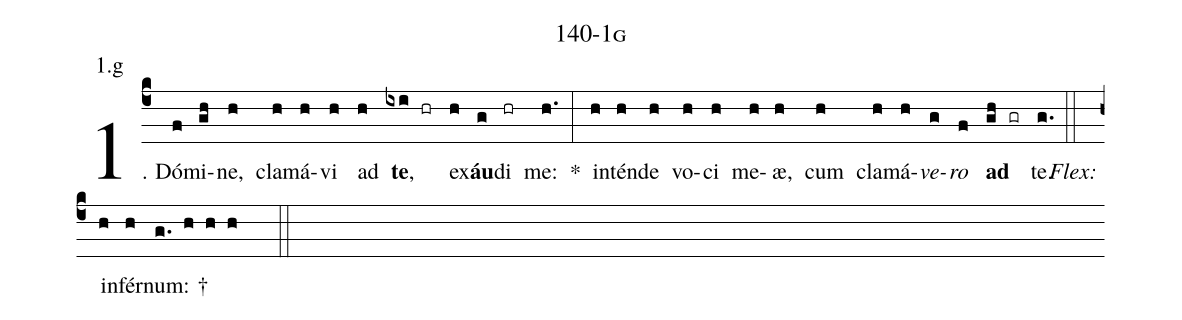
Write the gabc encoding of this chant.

name: 140-1g;
annotation: 1.g;
%%
(c4)1. Dó(f)mi(gh)ne,(h) cla(h)má(h)vi(h) ad(h) <b>te</b>,(ixi hr) ex(h)<b>áu</b>(g)di(hr) me:(h.) *(:) in(h)tén(h)de(h) vo(h)ci(h) me(h)æ,(h) cum(h) cla(h)má(h)<i>ve</i>(g)<i>ro</i>(f) <b>ad</b>(gh gr) te.(g.) (::)
<i>Flex:</i>()  in(h)fér(h)num: †(g. h h h  ::)
